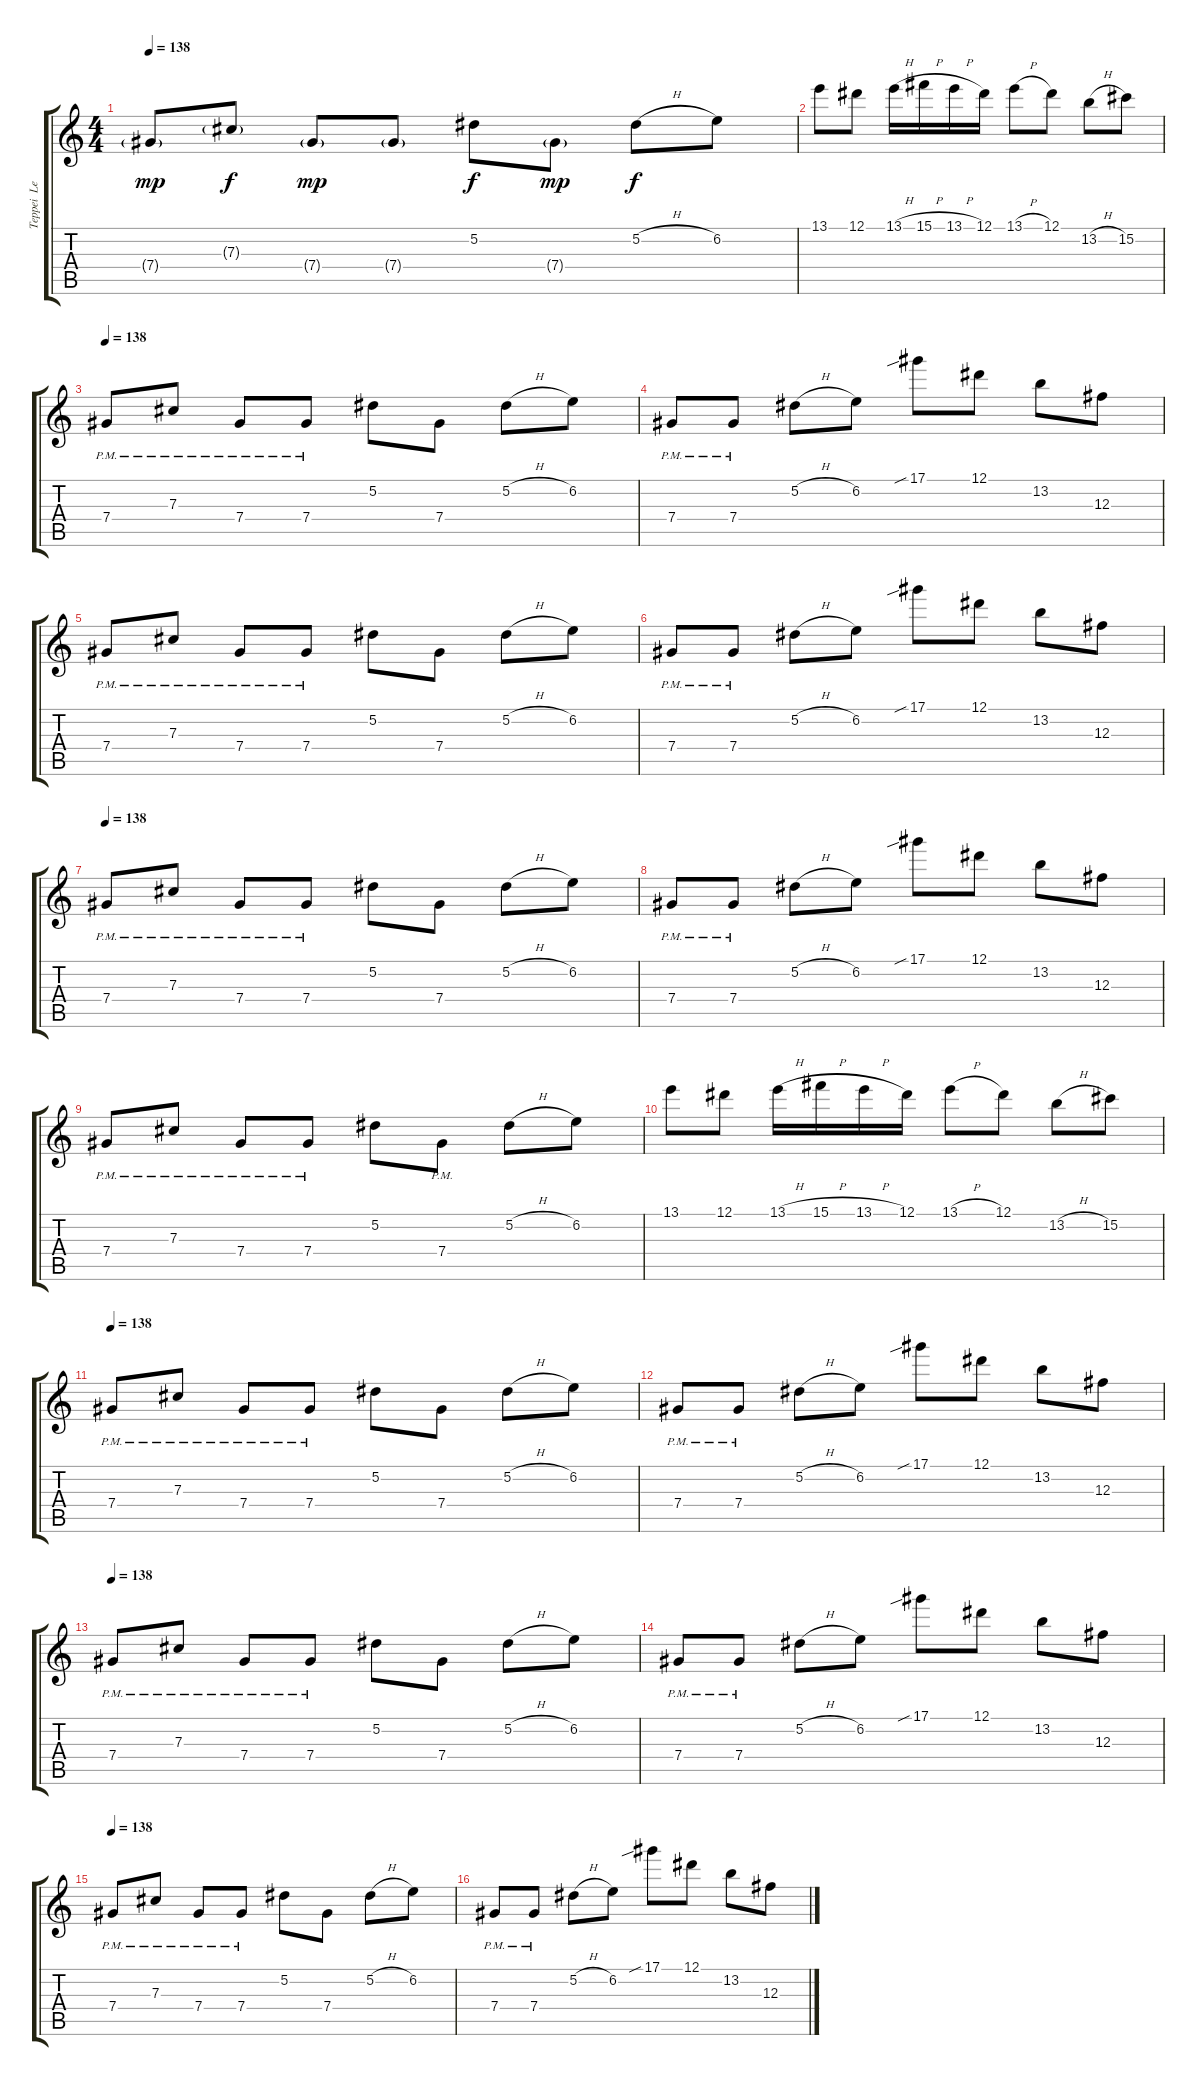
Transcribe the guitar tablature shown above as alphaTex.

\track ("Teppei  Lead" "Teppei  Le") {instrument overdrivenguitar}
\staff {score tabs}
\tuning (Eb4 Bb3 Gb3 Db3 Ab2 Db2) {hide}
\ts (4 4)
\tempo 138
\clef g2
\ks c
7.4{g}.8{dy mp} 7.3{g}.8{dy f} 7.4{g}.8{dy mp} 7.4{g}.8 5.2.8{dy f} 7.4{g}.8{dy mp} 5.2{h}.8{dy f} 6.2.8 |
13.1.8 12.1.8 13.1{h}.16 15.1{h}.16 13.1{h}.16 12.1.16 13.1{h}.8 12.1.8 13.2{h}.8 15.2.8 |
\tempo 138
7.4{pm}.8 7.3{pm}.8 7.4{pm}.8 7.4{pm}.8 5.2.8 7.4.8 5.2{h}.8 6.2.8 |
7.4{pm}.8 7.4{pm}.8 5.2{h}.8 6.2.8 17.1{sib}.8 12.1.8 13.2.8 12.3.8 |
7.4{pm}.8 7.3{pm}.8 7.4{pm}.8 7.4{pm}.8 5.2.8 7.4.8 5.2{h}.8 6.2.8 |
7.4{pm}.8 7.4{pm}.8 5.2{h}.8 6.2.8 17.1{sib}.8 12.1.8 13.2.8 12.3.8 |
\tempo 138
7.4{pm}.8 7.3{pm}.8 7.4{pm}.8 7.4{pm}.8 5.2.8 7.4.8 5.2{h}.8 6.2.8 |
7.4{pm}.8 7.4{pm}.8 5.2{h}.8 6.2.8 17.1{sib}.8 12.1.8 13.2.8 12.3.8 |
7.4{pm}.8 7.3{pm}.8 7.4{pm}.8 7.4{pm}.8 5.2.8 7.4{pm}.8 5.2{h}.8 6.2.8 |
13.1.8 12.1.8 13.1{h}.16 15.1{h}.16 13.1{h}.16 12.1.16 13.1{h}.8 12.1.8 13.2{h}.8 15.2.8 |
\tempo 138
7.4{pm}.8 7.3{pm}.8 7.4{pm}.8 7.4{pm}.8 5.2.8 7.4.8 5.2{h}.8 6.2.8 |
7.4{pm}.8 7.4{pm}.8 5.2{h}.8 6.2.8 17.1{sib}.8 12.1.8 13.2.8 12.3.8 |
\tempo 138
7.4{pm}.8 7.3{pm}.8 7.4{pm}.8 7.4{pm}.8 5.2.8 7.4.8 5.2{h}.8 6.2.8 |
7.4{pm}.8 7.4{pm}.8 5.2{h}.8 6.2.8 17.1{sib}.8 12.1.8 13.2.8 12.3.8 |
\tempo 138
7.4{pm}.8 7.3{pm}.8 7.4{pm}.8 7.4{pm}.8 5.2.8 7.4.8 5.2{h}.8 6.2.8 |
7.4{pm}.8 7.4{pm}.8 5.2{h}.8 6.2.8 17.1{sib}.8 12.1.8 13.2.8 12.3.8
